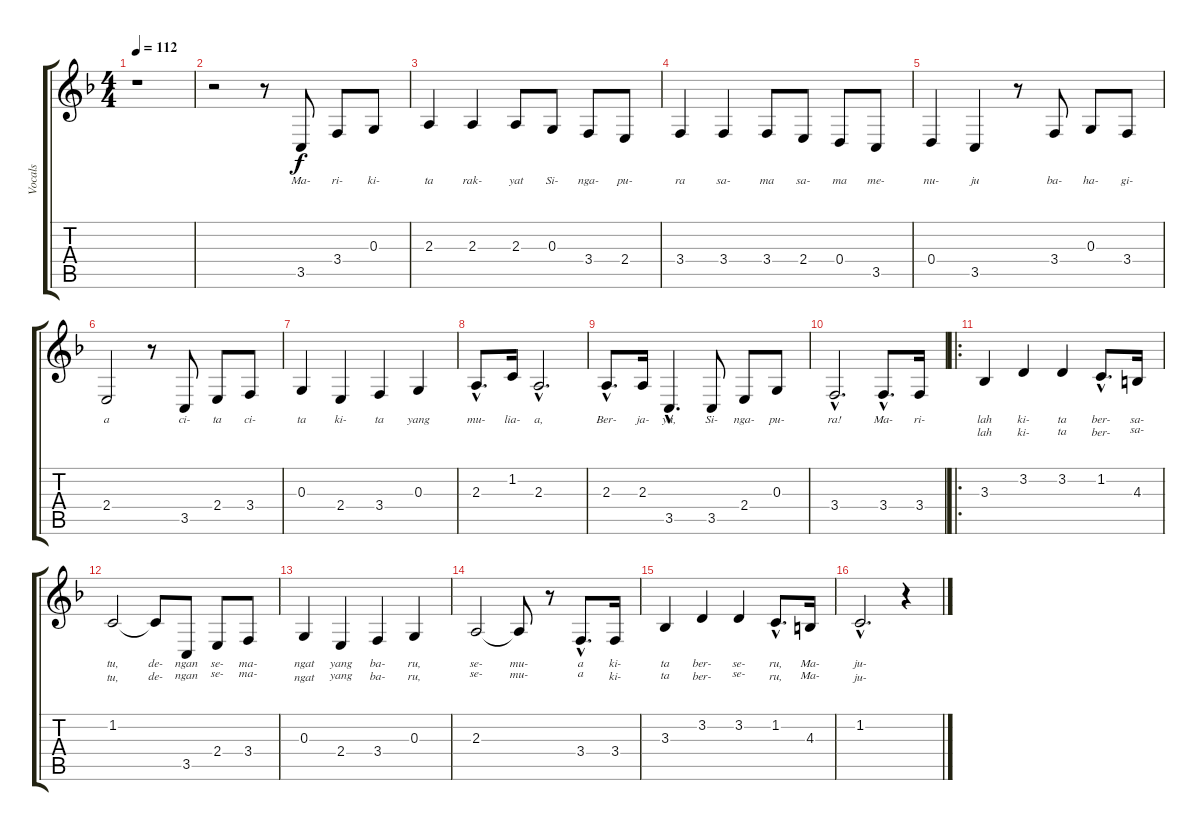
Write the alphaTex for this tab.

\track ("Vocals" "Vocals") {instrument lead2sawtooth}
\staff {score tabs}
\tuning (E4 B3 G3 D3 A2 E2) {hide}
\ts (4 4)
\tempo 112
\clef g2
\ks f
r.1{dy f instrument lead2sawtooth} |
r.2 r.8 3.5.8{lyrics (0 "Ma-") lyrics (1 "") lyrics (2 "") lyrics (3 "") lyrics (4 "")} 3.4.8{lyrics (0 "ri-") lyrics (1 "") lyrics (2 "") lyrics (3 "") lyrics (4 "")} 0.3.8{lyrics (0 "ki-") lyrics (1 "") lyrics (2 "") lyrics (3 "") lyrics (4 "")} |
2.3.4{lyrics (0 "ta") lyrics (1 "") lyrics (2 "") lyrics (3 "") lyrics (4 "")} 2.3.4{lyrics (0 "rak-") lyrics (1 "") lyrics (2 "") lyrics (3 "") lyrics (4 "")} 2.3.8{lyrics (0 "yat") lyrics (1 "") lyrics (2 "") lyrics (3 "") lyrics (4 "")} 0.3.8{lyrics (0 "Si-") lyrics (1 "") lyrics (2 "") lyrics (3 "") lyrics (4 "")} 3.4.8{lyrics (0 "nga-") lyrics (1 "") lyrics (2 "") lyrics (3 "") lyrics (4 "")} 2.4.8{lyrics (0 "pu-") lyrics (1 "") lyrics (2 "") lyrics (3 "") lyrics (4 "")} |
3.4.4{lyrics (0 "ra") lyrics (1 "") lyrics (2 "") lyrics (3 "") lyrics (4 "")} 3.4.4{lyrics (0 "sa-") lyrics (1 "") lyrics (2 "") lyrics (3 "") lyrics (4 "")} 3.4.8{lyrics (0 "ma") lyrics (1 "") lyrics (2 "") lyrics (3 "") lyrics (4 "")} 2.4.8{lyrics (0 "sa-") lyrics (1 "") lyrics (2 "") lyrics (3 "") lyrics (4 "")} 0.4.8{lyrics (0 "ma") lyrics (1 "") lyrics (2 "") lyrics (3 "") lyrics (4 "")} 3.5.8{lyrics (0 "me-") lyrics (1 "") lyrics (2 "") lyrics (3 "") lyrics (4 "")} |
0.4.4{lyrics (0 "nu-") lyrics (1 "") lyrics (2 "") lyrics (3 "") lyrics (4 "")} 3.5.4{lyrics (0 "ju") lyrics (1 "") lyrics (2 "") lyrics (3 "") lyrics (4 "")} r.8 3.4.8{lyrics (0 "ba-") lyrics (1 "") lyrics (2 "") lyrics (3 "") lyrics (4 "")} 0.3.8{lyrics (0 "ha-") lyrics (1 "") lyrics (2 "") lyrics (3 "") lyrics (4 "")} 3.4.8{lyrics (0 "gi-") lyrics (1 "") lyrics (2 "") lyrics (3 "") lyrics (4 "")} |
2.4.2{lyrics (0 "a") lyrics (1 "") lyrics (2 "") lyrics (3 "") lyrics (4 "")} r.8 3.5.8{lyrics (0 "ci-") lyrics (1 "") lyrics (2 "") lyrics (3 "") lyrics (4 "")} 2.4.8{lyrics (0 "ta") lyrics (1 "") lyrics (2 "") lyrics (3 "") lyrics (4 "")} 3.4.8{lyrics (0 "ci-") lyrics (1 "") lyrics (2 "") lyrics (3 "") lyrics (4 "")} |
0.3.4{lyrics (0 "ta") lyrics (1 "") lyrics (2 "") lyrics (3 "") lyrics (4 "")} 2.4.4{lyrics (0 "ki-") lyrics (1 "") lyrics (2 "") lyrics (3 "") lyrics (4 "")} 3.4.4{lyrics (0 "ta") lyrics (1 "") lyrics (2 "") lyrics (3 "") lyrics (4 "")} 0.3.4{lyrics (0 "yang") lyrics (1 "") lyrics (2 "") lyrics (3 "") lyrics (4 "")} |
2.3{hac}.8{d lyrics (0 "mu-") lyrics (1 "") lyrics (2 "") lyrics (3 "") lyrics (4 "")} 1.2.16{lyrics (0 "lia-") lyrics (1 "") lyrics (2 "") lyrics (3 "") lyrics (4 "")} 2.3{hac}.2{d lyrics (0 "a,") lyrics (1 "") lyrics (2 "") lyrics (3 "") lyrics (4 "")} |
2.3{hac}.8{d lyrics (0 "Ber-") lyrics (1 "") lyrics (2 "") lyrics (3 "") lyrics (4 "")} 2.3.16{lyrics (0 "ja-") lyrics (1 "") lyrics (2 "") lyrics (3 "") lyrics (4 "")} 3.5{hac}.4{d lyrics (0 "ya,") lyrics (1 "") lyrics (2 "") lyrics (3 "") lyrics (4 "")} 3.5.8{lyrics (0 "Si-") lyrics (1 "") lyrics (2 "") lyrics (3 "") lyrics (4 "")} 2.4.8{lyrics (0 "nga-") lyrics (1 "") lyrics (2 "") lyrics (3 "") lyrics (4 "")} 0.3.8{lyrics (0 "pu-") lyrics (1 "") lyrics (2 "") lyrics (3 "") lyrics (4 "")} |
3.4{hac}.2{d lyrics (0 "ra!") lyrics (1 "") lyrics (2 "") lyrics (3 "") lyrics (4 "")} 3.4{hac}.8{d lyrics (0 "Ma-") lyrics (1 "") lyrics (2 "") lyrics (3 "") lyrics (4 "")} 3.4.16{lyrics (0 "ri-") lyrics (1 "") lyrics (2 "") lyrics (3 "") lyrics (4 "")} |
\ro
3.3.4{lyrics (0 "lah") lyrics (1 "lah") lyrics (2 "") lyrics (3 "") lyrics (4 "")} 3.2.4{lyrics (0 "ki-") lyrics (1 "ki-") lyrics (2 "") lyrics (3 "") lyrics (4 "")} 3.2.4{lyrics (0 "ta") lyrics (1 "ta") lyrics (2 "") lyrics (3 "") lyrics (4 "")} 1.2{hac}.8{d lyrics (0 "ber-") lyrics (1 "ber-") lyrics (2 "") lyrics (3 "") lyrics (4 "")} 4.3.16{lyrics (0 "sa-") lyrics (1 "sa-") lyrics (2 "") lyrics (3 "") lyrics (4 "")} |
1.2.2{lyrics (0 "tu,") lyrics (1 "tu,") lyrics (2 "") lyrics (3 "") lyrics (4 "")} 1.2{t}.8{lyrics (0 "de-") lyrics (1 "de-") lyrics (2 "") lyrics (3 "") lyrics (4 "")} 3.5.8{lyrics (0 "ngan") lyrics (1 "ngan") lyrics (2 "") lyrics (3 "") lyrics (4 "")} 2.4.8{lyrics (0 "se-") lyrics (1 "se-") lyrics (2 "") lyrics (3 "") lyrics (4 "")} 3.4.8{lyrics (0 "ma-") lyrics (1 "ma-") lyrics (2 "") lyrics (3 "") lyrics (4 "")} |
0.3.4{lyrics (0 "ngat") lyrics (1 "ngat") lyrics (2 "") lyrics (3 "") lyrics (4 "")} 2.4.4{lyrics (0 "yang") lyrics (1 "yang") lyrics (2 "") lyrics (3 "") lyrics (4 "")} 3.4.4{lyrics (0 "ba-") lyrics (1 "ba-") lyrics (2 "") lyrics (3 "") lyrics (4 "")} 0.3.4{lyrics (0 "ru,") lyrics (1 "ru,") lyrics (2 "") lyrics (3 "") lyrics (4 "")} |
2.3.2{lyrics (0 "se-") lyrics (1 "se-") lyrics (2 "") lyrics (3 "") lyrics (4 "")} 2.3{t}.8{lyrics (0 "mu-") lyrics (1 "mu-") lyrics (2 "") lyrics (3 "") lyrics (4 "")} r.8 3.4{hac}.8{d lyrics (0 "a") lyrics (1 "a") lyrics (2 "") lyrics (3 "") lyrics (4 "")} 3.4.16{lyrics (0 "ki-") lyrics (1 "ki-") lyrics (2 "") lyrics (3 "") lyrics (4 "")} |
3.3.4{lyrics (0 "ta") lyrics (1 "ta") lyrics (2 "") lyrics (3 "") lyrics (4 "")} 3.2.4{lyrics (0 "ber-") lyrics (1 "ber-") lyrics (2 "") lyrics (3 "") lyrics (4 "")} 3.2.4{lyrics (0 "se-") lyrics (1 "se-") lyrics (2 "") lyrics (3 "") lyrics (4 "")} 1.2{hac}.8{d lyrics (0 "ru,") lyrics (1 "ru,") lyrics (2 "") lyrics (3 "") lyrics (4 "")} 4.3.16{lyrics (0 "Ma-") lyrics (1 "Ma-") lyrics (2 "") lyrics (3 "") lyrics (4 "")} |
1.2{hac}.2{d lyrics (0 "ju-") lyrics (1 "ju-") lyrics (2 "") lyrics (3 "") lyrics (4 "")} r.4
